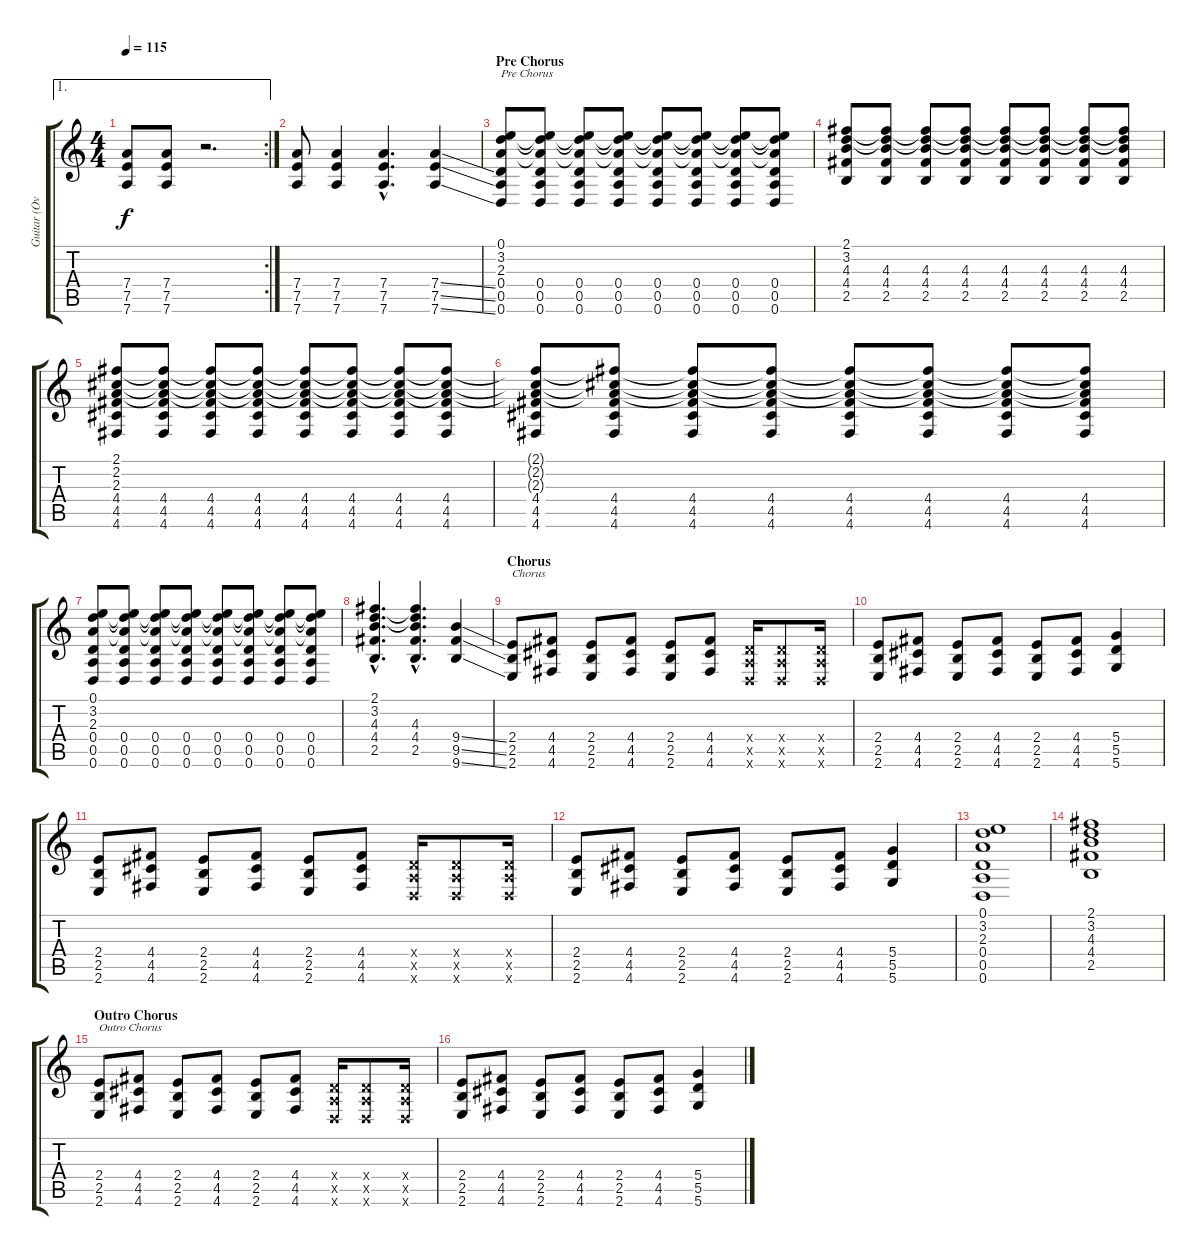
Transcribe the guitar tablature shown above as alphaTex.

\track ("Guitar (Overdubs/Fills)" "Guitar (Ov") {instrument distortionguitar}
\staff {score tabs}
\tuning (E4 B3 G3 D3 A2 D2) {hide}
\ae 1
\rc 2
\ts (4 4)
\tempo 115
\clef g2
\ks c
(7.4 7.5 7.6).8{dy f} (7.4 7.5 7.6).8 r.2{d} |
(7.4 7.5 7.6).8{instrument overdrivenguitar} (7.4 7.5 7.6).4 (7.4{hac} 7.5{hac} 7.6{hac}).4{d} (7.4{ss} 7.5{ss} 7.6{ss}).4 |
\section ("" "Pre Chorus")
(0.1 3.2 2.3 0.4 0.5 0.6).8{txt "Pre Chorus"} (0.1{t} 3.2{t} 2.3{t} 0.4 0.5 0.6).8 (0.1{t} 3.2{t} 2.3{t} 0.4 0.5 0.6).8 (0.1{t} 3.2{t} 2.3{t} 0.4 0.5 0.6).8 (0.1{t} 3.2{t} 2.3{t} 0.4 0.5 0.6).8 (0.1{t} 3.2{t} 2.3{t} 0.4 0.5 0.6).8 (0.1{t} 3.2{t} 2.3{t} 0.4 0.5 0.6).8 (0.1{t} 3.2{t} 2.3{t} 0.4 0.5 0.6).8 |
(2.1 3.2 4.3 4.4 2.5).8 (2.1{t} 3.2{t} 4.3 4.4 2.5).8 (2.1{t} 3.2{t} 4.3 4.4 2.5).8 (2.1{t} 3.2{t} 4.3 4.4 2.5).8 (2.1{t} 3.2{t} 4.3 4.4 2.5).8 (2.1{t} 3.2{t} 4.3 4.4 2.5).8 (2.1{t} 3.2{t} 4.3 4.4 2.5).8 (2.1{t} 3.2{t} 4.3 4.4 2.5).8 |
(2.1 2.2 2.3 4.4 4.5 4.6).8 (2.1{t} 2.2{t} 2.3{t} 4.4 4.5 4.6).8 (2.1{t} 2.2{t} 2.3{t} 4.4 4.5 4.6).8 (2.1{t} 2.2{t} 2.3{t} 4.4 4.5 4.6).8 (2.1{t} 2.2{t} 2.3{t} 4.4 4.5 4.6).8 (2.1{t} 2.2{t} 2.3{t} 4.4 4.5 4.6).8 (2.1{t} 2.2{t} 2.3{t} 4.4 4.5 4.6).8 (2.1{t} 2.2{t} 2.3{t} 4.4 4.5 4.6).8 |
(2.1{t} 2.2{t} 2.3{t} 4.4 4.5 4.6).8 (2.1{t} 2.2{t} 2.3{t} 4.4 4.5 4.6).8 (2.1{t} 2.2{t} 2.3{t} 4.4 4.5 4.6).8 (2.1{t} 2.2{t} 2.3{t} 4.4 4.5 4.6).8 (2.1{t} 2.2{t} 2.3{t} 4.4 4.5 4.6).8 (2.1{t} 2.2{t} 2.3{t} 4.4 4.5 4.6).8 (2.1{t} 2.2{t} 2.3{t} 4.4 4.5 4.6).8 (2.1{t} 2.2{t} 2.3{t} 4.4 4.5 4.6).8 |
(0.1 3.2 2.3 0.4 0.5 0.6).8 (0.1{t} 3.2{t} 2.3{t} 0.4 0.5 0.6).8 (0.1{t} 3.2{t} 2.3{t} 0.4 0.5 0.6).8 (0.1{t} 3.2{t} 2.3{t} 0.4 0.5 0.6).8 (0.1{t} 3.2{t} 2.3{t} 0.4 0.5 0.6).8 (0.1{t} 3.2{t} 2.3{t} 0.4 0.5 0.6).8 (0.1{t} 3.2{t} 2.3{t} 0.4 0.5 0.6).8 (0.1{t} 3.2{t} 2.3{t} 0.4 0.5 0.6).8 |
(2.1{hac} 3.2{hac} 4.3{hac} 4.4{hac} 2.5{hac}).4{d} (2.1{hac t} 3.2{hac t} 4.3{hac} 4.4{hac} 2.5{hac}).4{d} (9.4{ss} 9.5{ss} 9.6{ss}).4 |
\section ("" "Chorus")
(2.4 2.5 2.6).8{txt "Chorus"} (4.4 4.5 4.6).8 (2.4 2.5 2.6).8 (4.4 4.5 4.6).8 (2.4 2.5 2.6).8 (4.4 4.5 4.6).8 (0.4{x} 0.5{x} 0.6{x}).16 (0.4{x} 0.5{x} 0.6{x}).8 (0.4{x} 0.5{x} 0.6{x}).16 |
(2.4 2.5 2.6).8 (4.4 4.5 4.6).8 (2.4 2.5 2.6).8 (4.4 4.5 4.6).8 (2.4 2.5 2.6).8 (4.4 4.5 4.6).8 (5.4 5.5 5.6).4 |
(2.4 2.5 2.6).8 (4.4 4.5 4.6).8 (2.4 2.5 2.6).8 (4.4 4.5 4.6).8 (2.4 2.5 2.6).8 (4.4 4.5 4.6).8 (0.4{x} 0.5{x} 0.6{x}).16 (0.4{x} 0.5{x} 0.6{x}).8 (0.4{x} 0.5{x} 0.6{x}).16 |
(2.4 2.5 2.6).8 (4.4 4.5 4.6).8 (2.4 2.5 2.6).8 (4.4 4.5 4.6).8 (2.4 2.5 2.6).8 (4.4 4.5 4.6).8 (5.4 5.5 5.6).4 |
(0.1 3.2 2.3 0.4 0.5 0.6).1 |
(2.1 3.2 4.3 4.4 2.5).1 |
\section ("" "Outro Chorus")
(2.4 2.5 2.6).8{txt "Outro Chorus"} (4.4 4.5 4.6).8 (2.4 2.5 2.6).8 (4.4 4.5 4.6).8 (2.4 2.5 2.6).8 (4.4 4.5 4.6).8 (0.4{x} 0.5{x} 0.6{x}).16 (0.4{x} 0.5{x} 0.6{x}).8 (0.4{x} 0.5{x} 0.6{x}).16 |
(2.4 2.5 2.6).8 (4.4 4.5 4.6).8 (2.4 2.5 2.6).8 (4.4 4.5 4.6).8 (2.4 2.5 2.6).8 (4.4 4.5 4.6).8 (5.4 5.5 5.6).4
